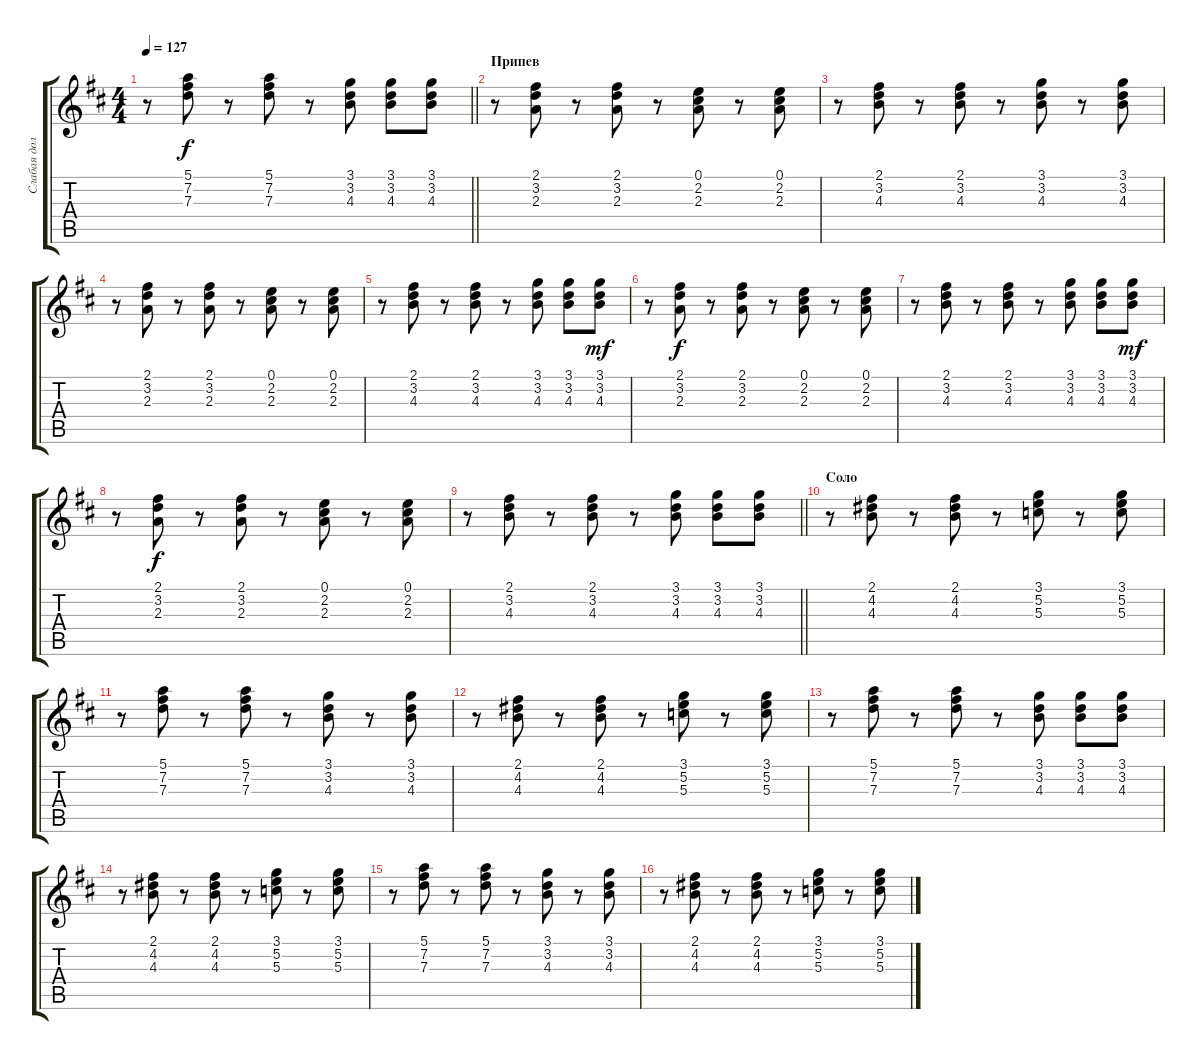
\track ("Слабая доля (Е.Летов)" "Слабая дол") {instrument overdrivenguitar}
\staff {score tabs}
\tuning (E4 B3 G3 D3 A2 E2) {hide}
\ts (4 4)
\tempo 127
\clef g2
\barLineRight lightlight
\ks d
r.8{dy f} (5.1 7.2 7.3).8 r.8 (5.1 7.2 7.3).8 r.8 (3.1 3.2 4.3).8 (3.1 3.2 4.3).8 (3.1 3.2 4.3).8 |
\section ("" "Припев")
r.8 (2.1 3.2 2.3).8 r.8 (2.1 3.2 2.3).8 r.8 (0.1 2.2 2.3).8 r.8 (0.1 2.2 2.3).8 |
r.8 (2.1 3.2 4.3).8 r.8 (2.1 3.2 4.3).8 r.8 (3.1 3.2 4.3).8 r.8 (3.1 3.2 4.3).8 |
r.8 (2.1 3.2 2.3).8 r.8 (2.1 3.2 2.3).8 r.8 (0.1 2.2 2.3).8 r.8 (0.1 2.2 2.3).8 |
r.8 (2.1 3.2 4.3).8 r.8 (2.1 3.2 4.3).8 r.8 (3.1 3.2 4.3).8 (3.1 3.2 4.3).8 (3.1 3.2 4.3).8{dy mf} |
r.8 (2.1 3.2 2.3).8{dy f} r.8 (2.1 3.2 2.3).8 r.8 (0.1 2.2 2.3).8 r.8 (0.1 2.2 2.3).8 |
r.8 (2.1 3.2 4.3).8 r.8 (2.1 3.2 4.3).8 r.8 (3.1 3.2 4.3).8 (3.1 3.2 4.3).8 (3.1 3.2 4.3).8{dy mf} |
r.8 (2.1 3.2 2.3).8{dy f} r.8 (2.1 3.2 2.3).8 r.8 (0.1 2.2 2.3).8 r.8 (0.1 2.2 2.3).8 |
\barLineRight lightlight
r.8 (2.1 3.2 4.3).8 r.8 (2.1 3.2 4.3).8 r.8 (3.1 3.2 4.3).8 (3.1 3.2 4.3).8 (3.1 3.2 4.3).8 |
\section ("" "Соло")
r.8 (2.1 4.2 4.3).8 r.8 (2.1 4.2 4.3).8 r.8 (3.1 5.2 5.3).8 r.8 (3.1 5.2 5.3).8 |
r.8 (5.1 7.2 7.3).8 r.8 (5.1 7.2 7.3).8 r.8 (3.1 3.2 4.3).8 r.8 (3.1 3.2 4.3).8 |
r.8 (2.1 4.2 4.3).8 r.8 (2.1 4.2 4.3).8 r.8 (3.1 5.2 5.3).8 r.8 (3.1 5.2 5.3).8 |
r.8 (5.1 7.2 7.3).8 r.8 (5.1 7.2 7.3).8 r.8 (3.1 3.2 4.3).8 (3.1 3.2 4.3).8 (3.1 3.2 4.3).8 |
r.8 (2.1 4.2 4.3).8 r.8 (2.1 4.2 4.3).8 r.8 (3.1 5.2 5.3).8 r.8 (3.1 5.2 5.3).8 |
r.8 (5.1 7.2 7.3).8 r.8 (5.1 7.2 7.3).8 r.8 (3.1 3.2 4.3).8 r.8 (3.1 3.2 4.3).8 |
r.8 (2.1 4.2 4.3).8 r.8 (2.1 4.2 4.3).8 r.8 (3.1 5.2 5.3).8 r.8 (3.1 5.2 5.3).8
